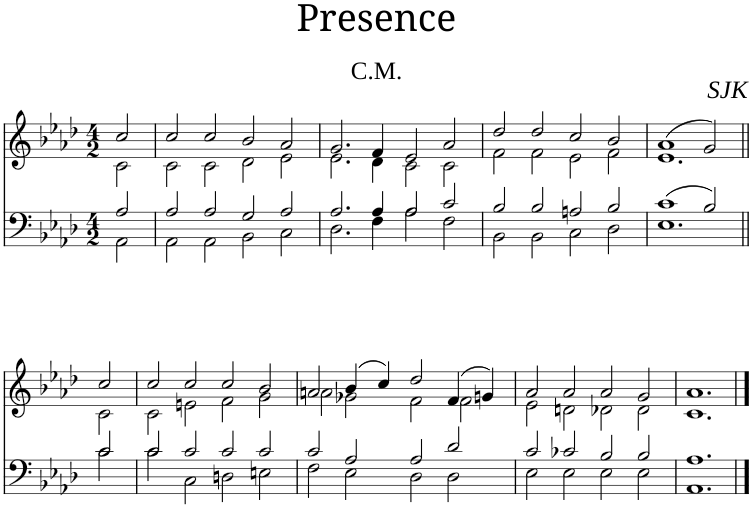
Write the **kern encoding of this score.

**kern	**kern
*part1	*part1
*staff2	*staff1
*I"Piano	*
*I'Pno	*
*clefF4	*clefG2
*k[b-e-a-d-]	*k[b-e-a-d-]
*M4/2	*M4/2
=2	=2
*^	*^
2A-/	2AA-\	2cc/	2c\
=3	=3	=3	=3
2A-/	2AA-\	2cc/	2c\
2A-/	2AA-\	2cc/	2c\
2G/	2BB-\	2b-/	2d-\
2A-/	2C\	2a-/	2e-\
=4	=4	=4	=4
2.A-/	2.D-\	2.g/	2.e-\
4A-/	4F\	4f/	4d-\
2A-/	2A-\	2e-/	2c\
2c/	2F\	2a-/	2c\
=5	=5	=5	=5
2B-/	2BB-\	2dd-/	2f\
2B-/	2BB-\	2dd-/	2f\
2An/	2C\	2cc/	2e-\
2B-/	2D-\	2b-/	2f\
=6	=6	=6	=6
1c	1.E-	(1a-	1.e-
2B-/	.	2g/)	.
!!LO:LB:g=z	!!
=7||	=7||	=7||	=7||
2c/	2c\	2cc/	2c\
=8	=8	=8	=8
2c/	2c\	2cc/	2c\
2c/	2C\	2cc/	2en\
2c/	2Dn\	2cc/	2f\
2c/	2En\	2b-/	2g\
=9	=9	=9	=9
2c/	2F\	2a-/	2an\
2A-/	2E-\	(4b-/	2g-X\
.	.	4cc/)	.
2A-/	2D-\	2dd-/	2f\
2d-/	2D-\	(4f/	2f\
.	.	4gn/)	.
=10	=10	=10	=10
2c/	2E-\	2a-/	2e-\
2c-X/	2E-\	2a-/	2dn\
2B-/	2E-\	2a-/	2d-X\
2B-/	2E-\	2g/	2d-\
=11	=11	=11	=11
1.A-	1.AA-	1.a-	1.c
*v	*v	*	*
*	*v	*v
==	==
*-	*-
